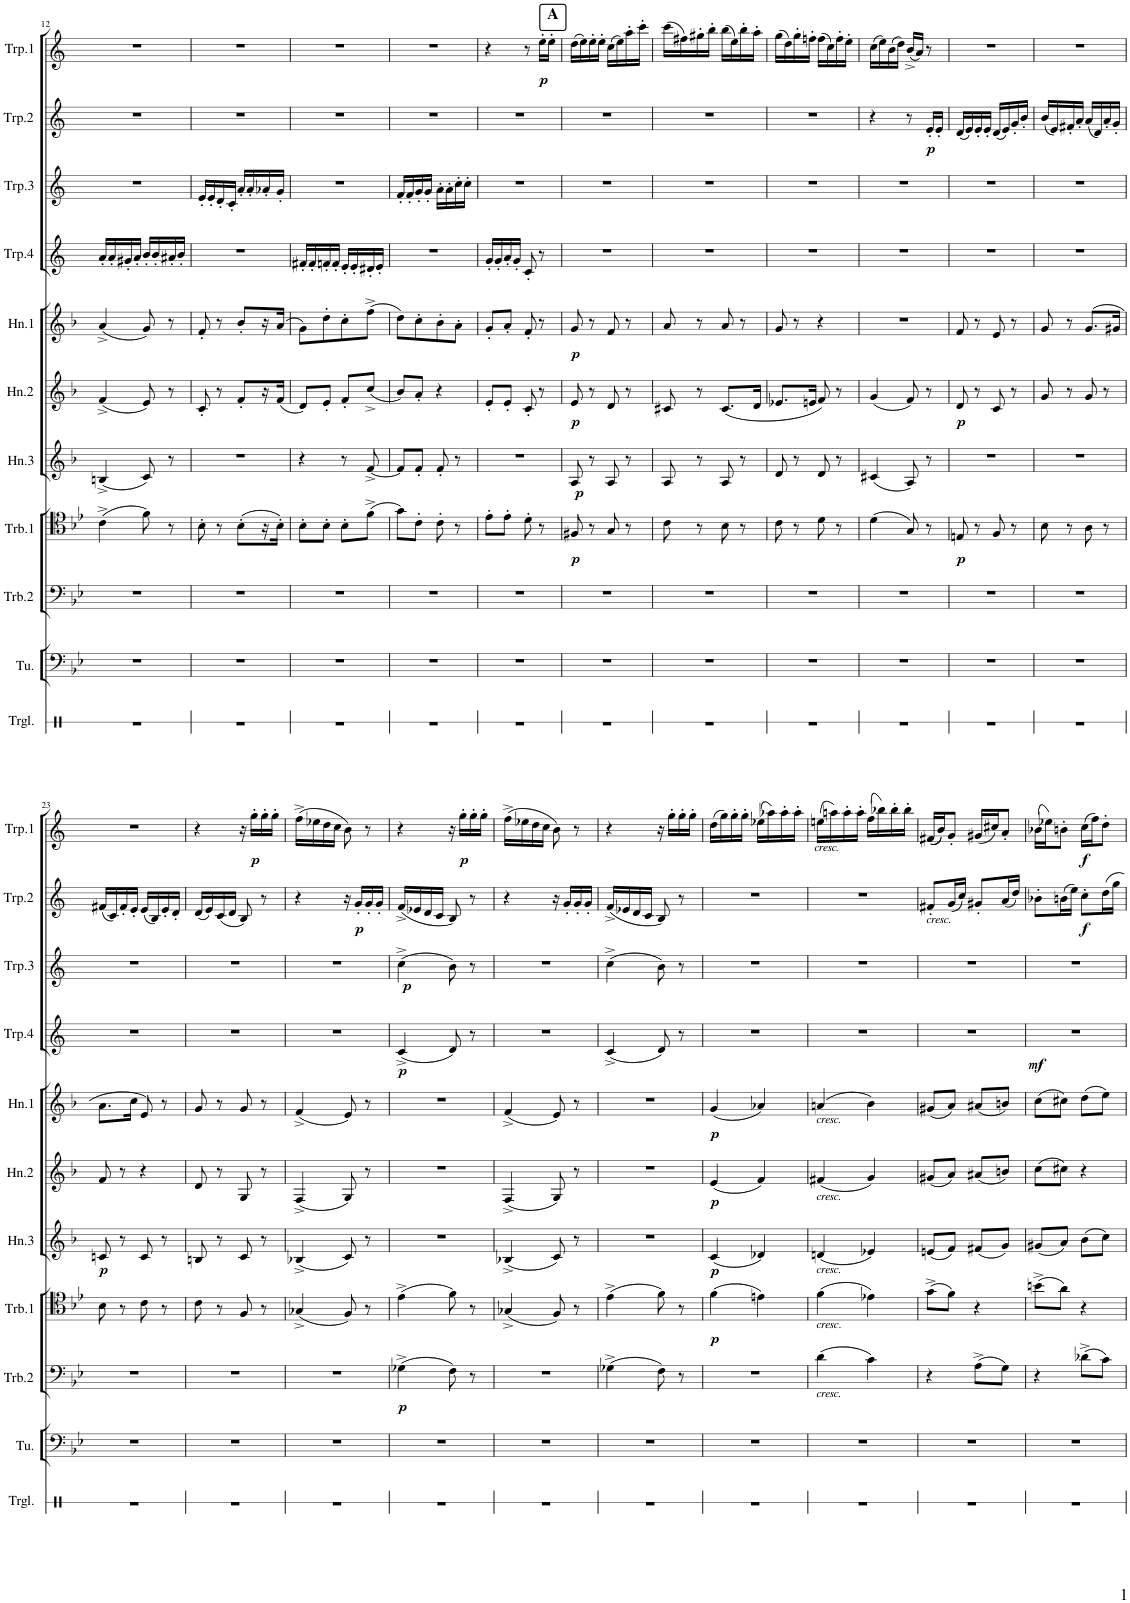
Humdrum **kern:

**kern	**kern	**kern	**dynam	**kern	**dynam	**kern	**dynam	**kern	**dynam	**kern	**dynam	**kern	**dynam	**kern	**dynam	**kern	**dynam	**kern	**dynam
*part11	*part10	*part9	*part9	*part8	*part8	*part7	*part7	*part6	*part6	*part5	*part5	*part4	*part4	*part3	*part3	*part2	*part2	*part1	*part1
*staff11	*staff10	*staff9	*staff9	*staff8	*staff8	*staff7	*staff7	*staff6	*staff6	*staff5	*staff5	*staff4	*staff4	*staff3	*staff3	*staff2	*staff2	*staff1	*staff1
*I"Triangle	*I"Tuba	*I"2nd Trombone	*	*I"1st Trombone	*	*I"3rd Horn in F	*	*I"2nd Horn in F	*	*I"1st Horn in F	*	*I"4th Trumpet in Bb	*	*I"3rd Trumpet in Bb	*	*I"2nd Trumpet in Bb	*	*I"1st Trumpet in Bb	*
*I'Trgl.	*I'Tu.	*I'Trb.2	*	*I'Trb.1	*	*I'Hn.3	*	*I'Hn.2	*	*I'Hn.1	*	*I'Trp.4	*	*I'Trp.3	*	*I'Trp.2	*	*I'Trp.1	*
!!LO:PB:g=z
*clefX	*clefF4	*clefF4	*	*clefC4	*	*clefG2	*	*clefG2	*	*clefG2	*	*clefG2	*	*clefG2	*	*clefG2	*	*clefG2	*
*	*	*	*	*	*	*Trd4c7	*	*Trd4c7	*	*Trd4c7	*	*Trd1c2	*	*Trd1c2	*	*Trd1c2	*	*Trd1c2	*
*k[]	*k[b-e-]	*k[b-e-]	*	*k[b-e-]	*	*k[b-]	*	*k[b-]	*	*k[b-]	*	*k[]	*	*k[]	*	*k[]	*	*k[]	*
*M2/4	*M2/4	*M2/4	*	*M2/4	*	*M2/4	*	*M2/4	*	*M2/4	*	*M2/4	*	*M2/4	*	*M2/4	*	*M2/4	*
=12	=12	=12	=12	=12	=12	=12	=12	=12	=12	=12	=12	=12	=12	=12	=12	=12	=12	=12	=12
2r	2r	2r	.	(4c^\	.	(4Bn^/	.	(4f^/	.	(4a^/	.	16a'/LL	.	2r	.	2r	.	2r	.
.	.	.	.	.	.	.	.	.	.	.	.	16a'/	.	.	.	.	.	.	.
.	.	.	.	.	.	.	.	.	.	.	.	16g#X'/	.	.	.	.	.	.	.
.	.	.	.	.	.	.	.	.	.	.	.	16a'/JJ	.	.	.	.	.	.	.
.	.	.	.	8f\)	.	8c/)	.	8e/)	.	8g/)	.	16b'/LL	.	.	.	.	.	.	.
.	.	.	.	.	.	.	.	.	.	.	.	16b'/	.	.	.	.	.	.	.
.	.	.	.	8r	.	8r	.	8r	.	8r	.	16a#X'/	.	.	.	.	.	.	.
.	.	.	.	.	.	.	.	.	.	.	.	16b'/JJ	.	.	.	.	.	.	.
=13	=13	=13	=13	=13	=13	=13	=13	=13	=13	=13	=13	=13	=13	=13	=13	=13	=13	=13	=13
2r	2r	2r	.	8B-'\	.	2r	.	8c'/	.	8f'/	.	2r	.	16e'/LL	.	2r	.	2r	.
.	.	.	.	.	.	.	.	.	.	.	.	.	.	16e'/	.	.	.	.	.
.	.	.	.	8r	.	.	.	8r	.	8r	.	.	.	16d'/	.	.	.	.	.
.	.	.	.	.	.	.	.	.	.	.	.	.	.	16c'/JJ	.	.	.	.	.
.	.	.	.	(8B-'\L	.	.	.	8f'/L	.	8b-'/L	.	.	.	16a'/LL	.	.	.	.	.
.	.	.	.	.	.	.	.	.	.	.	.	.	.	16a'/	.	.	.	.	.
.	.	.	.	16r	.	.	.	16r	.	16r	.	.	.	16a-X'/	.	.	.	.	.
.	.	.	.	16B-'\JJ)	.	.	.	(16f/JJ	.	(16a/JJ	.	.	.	16g'/JJ	.	.	.	.	.
=14	=14	=14	=14	=14	=14	=14	=14	=14	=14	=14	=14	=14	=14	=14	=14	=14	=14	=14	=14
2r	2r	2r	.	8B-'\L	.	4r	.	8d/L)	.	8g\L)	.	16f#X'/LL	.	2r	.	2r	.	2r	.
.	.	.	.	.	.	.	.	.	.	.	.	16f#'/	.	.	.	.	.	.	.
.	.	.	.	8B-'\J	.	.	.	8e'/J	.	8dd'\	.	16fn'/	.	.	.	.	.	.	.
.	.	.	.	.	.	.	.	.	.	.	.	16f'/JJ	.	.	.	.	.	.	.
.	.	.	.	8B-'\L	.	8r	.	8f'/L	.	8cc'\	.	16e'/LL	.	.	.	.	.	.	.
.	.	.	.	.	.	.	.	.	.	.	.	16e'/	.	.	.	.	.	.	.
.	.	.	.	(8f^\J	.	[8f^/	.	(8cc^/J	.	(8ff^\J	.	16d#X'/	.	.	.	.	.	.	.
.	.	.	.	.	.	.	.	.	.	.	.	16e'/JJ	.	.	.	.	.	.	.
=15	=15	=15	=15	=15	=15	=15	=15	=15	=15	=15	=15	=15	=15	=15	=15	=15	=15	=15	=15
2r	2r	2r	.	8g\L)	.	8f/L]	.	8b-/L)	.	8dd\L)	.	2r	.	16f'/LL	.	2r	.	2r	.
.	.	.	.	.	.	.	.	.	.	.	.	.	.	16f'/	.	.	.	.	.
.	.	.	.	8c'\J	.	8f'/J	.	8a'/J	.	8cc'\	.	.	.	16g'/	.	.	.	.	.
.	.	.	.	.	.	.	.	.	.	.	.	.	.	16g'/JJ	.	.	.	.	.
.	.	.	.	8c'\	.	8f'/	.	4r	.	8b-'\	.	.	.	16a'\LL	.	.	.	.	.
.	.	.	.	.	.	.	.	.	.	.	.	.	.	16a'\	.	.	.	.	.
.	.	.	.	8r	.	8r	.	.	.	8a'\J	.	.	.	16cc'\	.	.	.	.	.
.	.	.	.	.	.	.	.	.	.	.	.	.	.	16cc'\JJ	.	.	.	.	.
=16	=16	=16	=16	=16	=16	=16	=16	=16	=16	=16	=16	=16	=16	=16	=16	=16	=16	=16	=16
2r	2r	2r	.	8e-'\L	.	2r	.	8e'/L	.	8g'/L	.	16g'/LL	.	2r	.	2r	.	4r	.
.	.	.	.	.	.	.	.	.	.	.	.	16g'/	.	.	.	.	.	.	.
.	.	.	.	8e-'\J	.	.	.	8e'/J	.	8a'/J	.	16a'/	.	.	.	.	.	.	.
.	.	.	.	.	.	.	.	.	.	.	.	16g'/JJ	.	.	.	.	.	.	.
.	.	.	.	8d'\	.	.	.	8c'/	.	8f'/	.	8c'/	.	.	.	.	.	8r	.
!	!	!	!	!	!	!	!	!	!	!	!	!	!	!	!	!	!	!	!LO:DY:b
.	.	.	.	8r	.	.	.	8r	.	8r	.	8r	.	.	.	.	.	16ee'\LL	p
.	.	.	.	.	.	.	.	.	.	.	.	.	.	.	.	.	.	16ee'\JJ	.
!!LO:REH:place=s1:a:t=
!!LO:REH:place=s1:a:B:cj:fs=14:t=A
=17	=17	=17	=17	=17	=17	=17	=17	=17	=17	=17	=17	=17	=17	=17	=17	=17	=17	=17	=17
!	!	!	!	!	!LO:DY:b	!	!LO:DY:b	!	!LO:DY:b	!	!LO:DY:b	!	!	!	!	!	!	!	!
2r	2r	2r	.	8F#X/	p	8A/	p	8e/	p	8g/	p	2r	.	2r	.	2r	.	(16dd\LL	.
.	.	.	.	.	.	.	.	.	.	.	.	.	.	.	.	.	.	16ee\)	.
.	.	.	.	8r	.	8r	.	8r	.	8r	.	.	.	.	.	.	.	16ee'\	.
.	.	.	.	.	.	.	.	.	.	.	.	.	.	.	.	.	.	16ee'\JJ	.
.	.	.	.	8G/	.	8A/	.	8d/	.	8f/	.	.	.	.	.	.	.	(16cc\LL	.
.	.	.	.	.	.	.	.	.	.	.	.	.	.	.	.	.	.	16ee\)	.
.	.	.	.	8r	.	8r	.	8r	.	8r	.	.	.	.	.	.	.	16aa'\	.
.	.	.	.	.	.	.	.	.	.	.	.	.	.	.	.	.	.	16ccc'\JJ	.
=18	=18	=18	=18	=18	=18	=18	=18	=18	=18	=18	=18	=18	=18	=18	=18	=18	=18	=18	=18
2r	2r	2r	.	8c\	.	8A/	.	8c#X/	.	8a/	.	2r	.	2r	.	2r	.	(16ccc\LL	.
.	.	.	.	.	.	.	.	.	.	.	.	.	.	.	.	.	.	16ff#X\)	.
.	.	.	.	8r	.	8r	.	8r	.	8r	.	.	.	.	.	.	.	16gg#X'\	.
.	.	.	.	.	.	.	.	.	.	.	.	.	.	.	.	.	.	16bb'\JJ	.
.	.	.	.	8B-\	.	8A/	.	(8.c#/L	.	8a/	.	.	.	.	.	.	.	(16bb\LL	.
.	.	.	.	.	.	.	.	.	.	.	.	.	.	.	.	.	.	16ee\)	.
.	.	.	.	8r	.	8r	.	.	.	8r	.	.	.	.	.	.	.	16bb'\	.
.	.	.	.	.	.	.	.	16d/Jk	.	.	.	.	.	.	.	.	.	16aa'\JJ	.
=19	=19	=19	=19	=19	=19	=19	=19	=19	=19	=19	=19	=19	=19	=19	=19	=19	=19	=19	=19
2r	2r	2r	.	8c\	.	8d/	.	8.e-X/L	.	8g/	.	2r	.	2r	.	2r	.	(16gg\LL	.
.	.	.	.	.	.	.	.	.	.	.	.	.	.	.	.	.	.	16dd\)	.
.	.	.	.	8r	.	8r	.	.	.	8r	.	.	.	.	.	.	.	16gg'\	.
.	.	.	.	.	.	.	.	16en/Jk	.	.	.	.	.	.	.	.	.	16ffn'\JJ	.
.	.	.	.	8d\	.	8d/	.	8f/)	.	4r	.	.	.	.	.	.	.	(16ff\LL	.
.	.	.	.	.	.	.	.	.	.	.	.	.	.	.	.	.	.	16cc\)	.
.	.	.	.	8r	.	8r	.	8r	.	.	.	.	.	.	.	.	.	16ff'\	.
.	.	.	.	.	.	.	.	.	.	.	.	.	.	.	.	.	.	16ee'\JJ	.
=20	=20	=20	=20	=20	=20	=20	=20	=20	=20	=20	=20	=20	=20	=20	=20	=20	=20	=20	=20
2r	2r	2r	.	(4d\	.	(4c#X/	.	(4g/	.	2r	.	2r	.	2r	.	4r	.	(16cc\LL	.
.	.	.	.	.	.	.	.	.	.	.	.	.	.	.	.	.	.	16ee\)	.
.	.	.	.	.	.	.	.	.	.	.	.	.	.	.	.	.	.	(16b\	.
.	.	.	.	.	.	.	.	.	.	.	.	.	.	.	.	.	.	16dd\JJ)	.
.	.	.	.	8G/)	.	8A/)	.	8f/)	.	.	.	.	.	.	.	8r	.	(16b^/LL	.
.	.	.	.	.	.	.	.	.	.	.	.	.	.	.	.	.	.	16a/JJ)	.
!	!	!	!	!	!	!	!	!	!	!	!	!	!	!	!	!	!LO:DY:b	!	!
.	.	.	.	8r	.	8r	.	8r	.	.	.	.	.	.	.	16e'/LL	p	8r	.
.	.	.	.	.	.	.	.	.	.	.	.	.	.	.	.	16e'/JJ	.	.	.
=21	=21	=21	=21	=21	=21	=21	=21	=21	=21	=21	=21	=21	=21	=21	=21	=21	=21	=21	=21
!	!	!	!	!	!LO:DY:b	!	!	!	!LO:DY:b	!	!	!	!	!	!	!	!	!	!
2r	2r	2r	.	8En/	p	2r	.	8d/	p	8f/	.	2r	.	2r	.	(16d/LL	.	2r	.
.	.	.	.	.	.	.	.	.	.	.	.	.	.	.	.	16e/)	.	.	.
.	.	.	.	8r	.	.	.	8r	.	8r	.	.	.	.	.	16e'/	.	.	.
.	.	.	.	.	.	.	.	.	.	.	.	.	.	.	.	16e'/JJ	.	.	.
.	.	.	.	8F/	.	.	.	8c/	.	8e/	.	.	.	.	.	(16d/LL	.	.	.
.	.	.	.	.	.	.	.	.	.	.	.	.	.	.	.	16e/)	.	.	.
.	.	.	.	8r	.	.	.	8r	.	8r	.	.	.	.	.	16g'/	.	.	.
.	.	.	.	.	.	.	.	.	.	.	.	.	.	.	.	16b'/JJ	.	.	.
=22	=22	=22	=22	=22	=22	=22	=22	=22	=22	=22	=22	=22	=22	=22	=22	=22	=22	=22	=22
2r	2r	2r	.	8B-\	.	2r	.	8g/	.	8g/	.	2r	.	2r	.	(16b/LL	.	2r	.
.	.	.	.	.	.	.	.	.	.	.	.	.	.	.	.	16e/)	.	.	.
.	.	.	.	8r	.	.	.	8r	.	8r	.	.	.	.	.	16f#X'/	.	.	.
.	.	.	.	.	.	.	.	.	.	.	.	.	.	.	.	16a'/JJ	.	.	.
.	.	.	.	8A\	.	.	.	8g/	.	(8.g/L	.	.	.	.	.	(16a/LL	.	.	.
.	.	.	.	.	.	.	.	.	.	.	.	.	.	.	.	16d/)	.	.	.
.	.	.	.	8r	.	.	.	8r	.	.	.	.	.	.	.	16a'/	.	.	.
.	.	.	.	.	.	.	.	.	.	16g#X/Jk	.	.	.	.	.	16g'/JJ	.	.	.
!!LO:LB:g=z
=23	=23	=23	=23	=23	=23	=23	=23	=23	=23	=23	=23	=23	=23	=23	=23	=23	=23	=23	=23
!	!	!	!	!	!	!	!LO:DY:b	!	!	!	!	!	!	!	!	!	!	!	!
2r	2r	2r	.	8B-\	.	8cn/	p	8f/	.	8.a\L	.	2r	.	2r	.	(16f#X/LL	.	2r	.
.	.	.	.	.	.	.	.	.	.	.	.	.	.	.	.	16c/)	.	.	.
.	.	.	.	8r	.	8r	.	8r	.	.	.	.	.	.	.	16f#'/	.	.	.
.	.	.	.	.	.	.	.	.	.	16cc\Jk	.	.	.	.	.	16e'/JJ	.	.	.
.	.	.	.	8c\	.	8c/	.	4r	.	8e/)	.	.	.	.	.	(16e/LL	.	.	.
.	.	.	.	.	.	.	.	.	.	.	.	.	.	.	.	16B/)	.	.	.
.	.	.	.	8r	.	8r	.	.	.	8r	.	.	.	.	.	16e'/	.	.	.
.	.	.	.	.	.	.	.	.	.	.	.	.	.	.	.	16d'/JJ	.	.	.
=24	=24	=24	=24	=24	=24	=24	=24	=24	=24	=24	=24	=24	=24	=24	=24	=24	=24	=24	=24
2r	2r	2r	.	8c\	.	8Bn/	.	8d/	.	8g/	.	2r	.	2r	.	(16d/LL	.	4r	.
.	.	.	.	.	.	.	.	.	.	.	.	.	.	.	.	16e/)	.	.	.
.	.	.	.	8r	.	8r	.	8r	.	8r	.	.	.	.	.	(16c/	.	.	.
.	.	.	.	.	.	.	.	.	.	.	.	.	.	.	.	16d/JJ	.	.	.
.	.	.	.	8F/	.	8c/	.	8G/	.	8g/	.	.	.	.	.	8B/)	.	16r	.
!	!	!	!	!	!	!	!	!	!	!	!	!	!	!	!	!	!	!	!LO:DY:b
.	.	.	.	.	.	.	.	.	.	.	.	.	.	.	.	.	.	16gg'\LL	p
.	.	.	.	8r	.	8r	.	8r	.	8r	.	.	.	.	.	8r	.	16gg'\	.
.	.	.	.	.	.	.	.	.	.	.	.	.	.	.	.	.	.	16gg'\JJ	.
=25	=25	=25	=25	=25	=25	=25	=25	=25	=25	=25	=25	=25	=25	=25	=25	=25	=25	=25	=25
2r	2r	2r	.	(4G-X^/	.	(4B-X^/	.	(4F^/	.	(4f^/	.	2r	.	2r	.	4r	.	(16ff^\LL	.
.	.	.	.	.	.	.	.	.	.	.	.	.	.	.	.	.	.	16ee-X\	.
.	.	.	.	.	.	.	.	.	.	.	.	.	.	.	.	.	.	16dd\	.
.	.	.	.	.	.	.	.	.	.	.	.	.	.	.	.	.	.	16cc\JJ	.
.	.	.	.	8F/)	.	8c/)	.	8G/)	.	8e/)	.	.	.	.	.	16r	.	8b\)	.
!	!	!	!	!	!	!	!	!	!	!	!	!	!	!	!	!	!LO:DY:b	!	!
.	.	.	.	.	.	.	.	.	.	.	.	.	.	.	.	16g'/LL	p	.	.
.	.	.	.	8r	.	8r	.	8r	.	8r	.	.	.	.	.	16g'/	.	8r	.
.	.	.	.	.	.	.	.	.	.	.	.	.	.	.	.	16g'/JJ	.	.	.
=26	=26	=26	=26	=26	=26	=26	=26	=26	=26	=26	=26	=26	=26	=26	=26	=26	=26	=26	=26
!	!	!	!LO:DY:b	!	!	!	!	!	!	!	!	!	!LO:DY:b	!	!LO:DY:b	!	!	!	!
2r	2r	(4G-X^\	p	(4e-^\	.	2r	.	2r	.	2r	.	(4c^/	p	(4cc^\	p	(16f^/LL	.	4r	.
.	.	.	.	.	.	.	.	.	.	.	.	.	.	.	.	16e-X/	.	.	.
.	.	.	.	.	.	.	.	.	.	.	.	.	.	.	.	16d/	.	.	.
.	.	.	.	.	.	.	.	.	.	.	.	.	.	.	.	16c/JJ	.	.	.
.	.	8F\)	.	8f\)	.	.	.	.	.	.	.	8d/)	.	8b\)	.	8B/)	.	16r	.
!	!	!	!	!	!	!	!	!	!	!	!	!	!	!	!	!	!	!	!LO:DY:b
.	.	.	.	.	.	.	.	.	.	.	.	.	.	.	.	.	.	16gg'\LL	p
.	.	8r	.	8r	.	.	.	.	.	.	.	8r	.	8r	.	8r	.	16gg'\	.
.	.	.	.	.	.	.	.	.	.	.	.	.	.	.	.	.	.	16gg'\JJ	.
=27	=27	=27	=27	=27	=27	=27	=27	=27	=27	=27	=27	=27	=27	=27	=27	=27	=27	=27	=27
2r	2r	2r	.	(4G-X^/	.	(4B-X^/	.	(4F^/	.	(4f^/	.	2r	.	2r	.	4r	.	(16ff^\LL	.
.	.	.	.	.	.	.	.	.	.	.	.	.	.	.	.	.	.	16ee-X\	.
.	.	.	.	.	.	.	.	.	.	.	.	.	.	.	.	.	.	16dd\	.
.	.	.	.	.	.	.	.	.	.	.	.	.	.	.	.	.	.	16cc\JJ	.
.	.	.	.	8F/)	.	8c/)	.	8G/)	.	8e/)	.	.	.	.	.	16r	.	8b\)	.
.	.	.	.	.	.	.	.	.	.	.	.	.	.	.	.	16g'/LL	.	.	.
.	.	.	.	8r	.	8r	.	8r	.	8r	.	.	.	.	.	16g'/	.	8r	.
.	.	.	.	.	.	.	.	.	.	.	.	.	.	.	.	16g'/JJ	.	.	.
=28	=28	=28	=28	=28	=28	=28	=28	=28	=28	=28	=28	=28	=28	=28	=28	=28	=28	=28	=28
2r	2r	(4G-X^\	.	(4e-^\	.	2r	.	2r	.	2r	.	(4c^/	.	(4cc^\	.	(16f^/LL	.	4r	.
.	.	.	.	.	.	.	.	.	.	.	.	.	.	.	.	16e-X/	.	.	.
.	.	.	.	.	.	.	.	.	.	.	.	.	.	.	.	16d/	.	.	.
.	.	.	.	.	.	.	.	.	.	.	.	.	.	.	.	16c/JJ	.	.	.
.	.	8F\)	.	8f\)	.	.	.	.	.	.	.	8d/)	.	8b\)	.	8B/)	.	16r	.
.	.	.	.	.	.	.	.	.	.	.	.	.	.	.	.	.	.	16gg'\LL	.
.	.	8r	.	8r	.	.	.	.	.	.	.	8r	.	8r	.	8r	.	16gg'\	.
.	.	.	.	.	.	.	.	.	.	.	.	.	.	.	.	.	.	16gg'\JJ	.
=29	=29	=29	=29	=29	=29	=29	=29	=29	=29	=29	=29	=29	=29	=29	=29	=29	=29	=29	=29
!	!	!	!	!	!LO:DY:b	!	!LO:DY:b	!	!LO:DY:b	!	!LO:DY:b	!	!	!	!	!	!	!	!
2r	2r	2r	.	(4f\	p	(4c/	p	(4e/	p	(4g/	p	2r	.	2r	.	2r	.	(16dd\LL	.
.	.	.	.	.	.	.	.	.	.	.	.	.	.	.	.	.	.	16gg\)	.
.	.	.	.	.	.	.	.	.	.	.	.	.	.	.	.	.	.	16gg'\	.
.	.	.	.	.	.	.	.	.	.	.	.	.	.	.	.	.	.	16gg'\JJ	.
.	.	.	.	4en\)	.	4d-X/)	.	4f/)	.	4a-X/)	.	.	.	.	.	.	.	(16ee-X\LL	.
.	.	.	.	.	.	.	.	.	.	.	.	.	.	.	.	.	.	16aa-X\)	.
.	.	.	.	.	.	.	.	.	.	.	.	.	.	.	.	.	.	16aa-'\	.
.	.	.	.	.	.	.	.	.	.	.	.	.	.	.	.	.	.	16aa-'\JJ	.
=30	=30	=30	=30	=30	=30	=30	=30	=30	=30	=30	=30	=30	=30	=30	=30	=30	=30	=30	=30
!	!	!	!	!	!	!	!	!	!	!	!	!	!	!	!	!	!	!LO:TX:b:i:t=cresc.	!
!	!	!	!	!	!	!	!	!	!	!LO:TX:b:i:t=cresc.	!	!	!	!	!	!	!	!	!
!	!	!	!	!	!	!	!	!LO:TX:b:i:t=cresc.	!	!	!	!	!	!	!	!	!	!	!
!	!	!	!	!	!	!LO:TX:b:i:t=cresc.	!	!	!	!	!	!	!	!	!	!	!	!	!
!	!	!	!	!LO:TX:b:i:t=cresc	!	!	!	!	!	!	!	!	!	!	!	!	!	!	!
!	!	!	!	!LO:TX:b:t=.	!	!	!	!	!	!	!	!	!	!	!	!	!	!	!
!	!	!LO:TX:b:i:t=cresc.	!	!	!	!	!	!	!	!	!	!	!	!	!	!	!	!	!
2r	2r	(4d\	.	(4f\	.	(4dn/	.	(4f#X/	.	(4an/	.	2r	.	2r	.	2r	.	(16een\LL	.
.	.	.	.	.	.	.	.	.	.	.	.	.	.	.	.	.	.	16aan\)	.
.	.	.	.	.	.	.	.	.	.	.	.	.	.	.	.	.	.	16aa'\	.
.	.	.	.	.	.	.	.	.	.	.	.	.	.	.	.	.	.	16aa'\JJ	.
.	.	4c\)	.	4e-X\)	.	4e-X/)	.	4g/)	.	4b-\)	.	.	.	.	.	.	.	(16ff\LL	.
.	.	.	.	.	.	.	.	.	.	.	.	.	.	.	.	.	.	16bb-X\)	.
.	.	.	.	.	.	.	.	.	.	.	.	.	.	.	.	.	.	16bb-'\	.
.	.	.	.	.	.	.	.	.	.	.	.	.	.	.	.	.	.	16bb-'\JJ	.
=31	=31	=31	=31	=31	=31	=31	=31	=31	=31	=31	=31	=31	=31	=31	=31	=31	=31	=31	=31
!	!	!	!	!	!	!	!	!	!	!	!	!	!	!	!	!LO:TX:b:i:t=cresc.	!	!	!
2r	2r	4r	.	(8g^\L	.	(8en/L	.	(8g#X/L	.	(8g#X/L	.	2r	.	2r	.	8f#X'/L	.	((16f#X/LL	.
.	.	.	.	.	.	.	.	.	.	.	.	.	.	.	.	.	.	16b/J))	.
.	.	.	.	8f\J)	.	8f/J)	.	8a/J)	.	8a/J)	.	.	.	.	.	(16g/L	.	8g'/J	.
.	.	.	.	.	.	.	.	.	.	.	.	.	.	.	.	16cc/JJ)	.	.	.
.	.	(8A^\L	.	4r	.	(8f#X/L	.	(8a#X/L	.	(8a#X/L	.	.	.	.	.	8g#X'/L	.	(16g#X/LL	.
.	.	.	.	.	.	.	.	.	.	.	.	.	.	.	.	.	.	16cc#X/J)	.
.	.	8G\J)	.	.	.	8g/J)	.	8bn/J)	.	8bn/J)	.	.	.	.	.	(16a/L	.	8a'/J	.
.	.	.	.	.	.	.	.	.	.	.	.	.	.	.	.	16dd/JJ)	.	.	.
=32	=32	=32	=32	=32	=32	=32	=32	=32	=32	=32	=32	=32	=32	=32	=32	=32	=32	=32	=32
!	!	!	!	!	!	!	!	!	!	!	!	!	!LO:DY:b	!	!	!	!	!	!
2r	2r	4r	.	(8bn^\L	.	(8g#X/L	.	(8cc\L	.	(8cc\L	.	2r	mf	2r	.	8b-X'\L	.	(16b-X\LL	.
.	.	.	.	.	.	.	.	.	.	.	.	.	.	.	.	.	.	16ee-X\J)	.
.	.	.	.	8a\J)	.	8a/J)	.	8cc#X\J)	.	8cc#X\J)	.	.	.	.	.	(16bn\L	.	8bn'\J	.
.	.	.	.	.	.	.	.	.	.	.	.	.	.	.	.	16ee\JJ)	.	.	.
!	!	!	!	!	!	!	!	!	!	!	!	!	!	!	!	!	!LO:DY:b	!	!LO:DY:b
.	.	(8d-X^\L	.	4r	.	(8b-\L	.	4r	.	(8dd\L	.	.	.	.	.	8cc'\L	f	(16cc\LL	f
.	.	.	.	.	.	.	.	.	.	.	.	.	.	.	.	.	.	16ff\J)	.
.	.	8c\J)	.	.	.	8cc\J)	.	.	.	8ee\J)	.	.	.	.	.	16dd\L	.	8dd'\J	.
.	.	.	.	.	.	.	.	.	.	.	.	.	.	.	.	16gg\JJ	.	.	.
=	=	=	=	=	=	=	=	=	=	=	=	=	=	=	=	=	=	=	=
*-	*-	*-	*-	*-	*-	*-	*-	*-	*-	*-	*-	*-	*-	*-	*-	*-	*-	*-	*-
